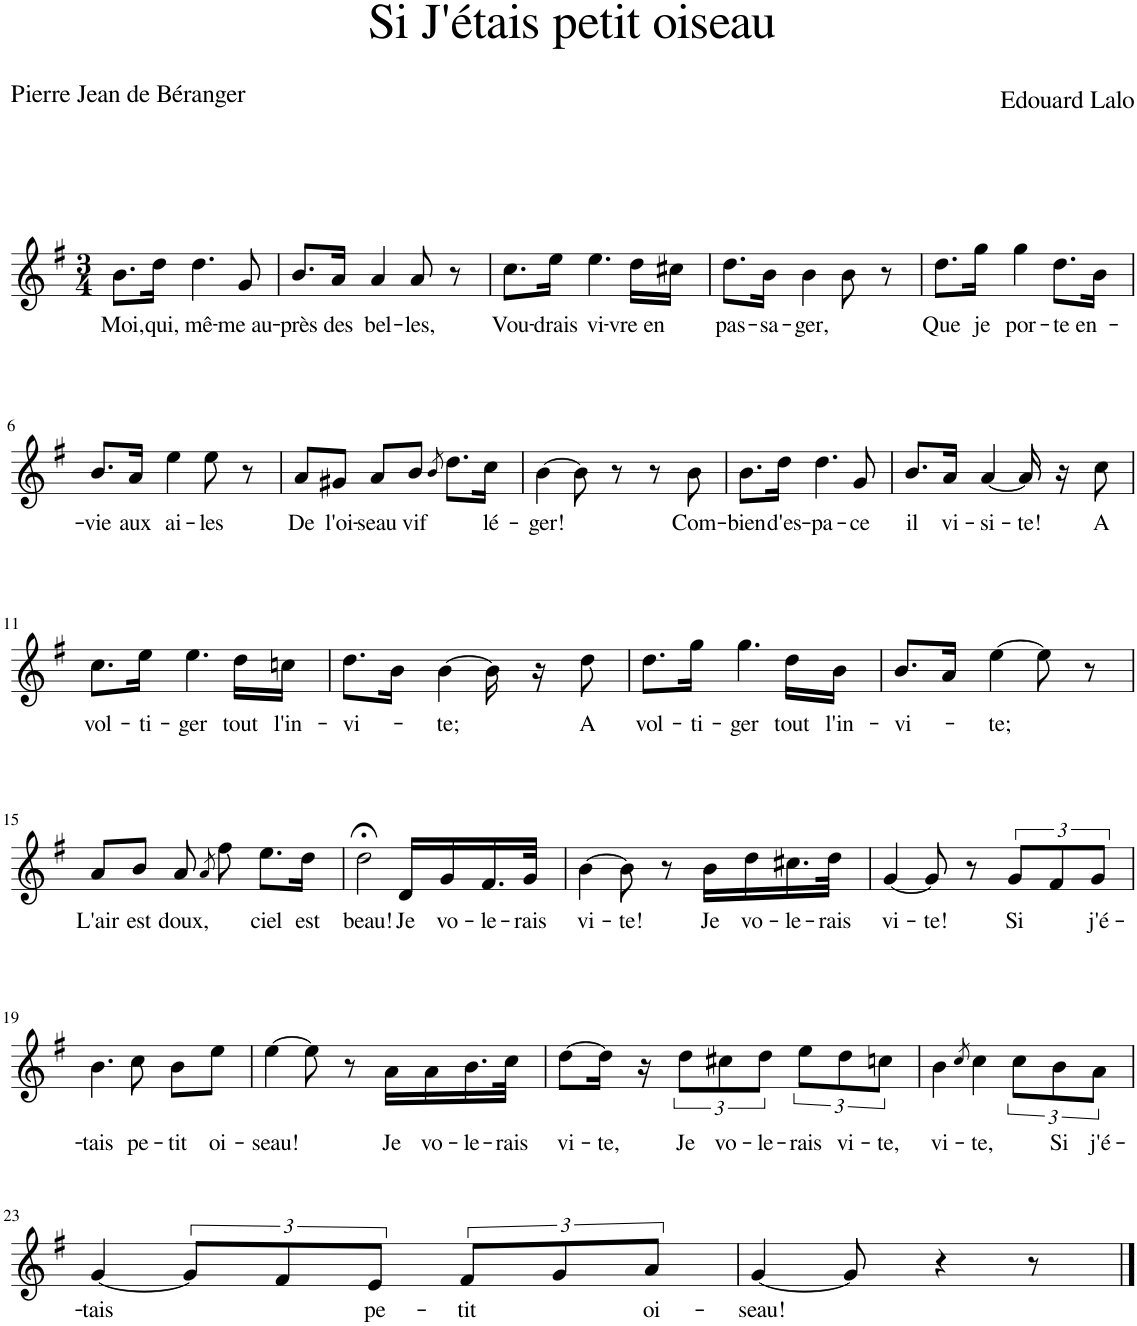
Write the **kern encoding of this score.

**kern	**text
*part1	*part1
*staff1	*staff1
*I"Piano	*
*I'Pno	*
*clefG2	*
*k[f#]	*
*M3/4	*
=1	=1
!	!LO:LY:b
8.b\L	Moi,
!	!LO:LY:b
16dd\Jk	qui,
!	!LO:LY:b
4.dd\	mê-
!	!LO:LY:b
8g/	-me au-
=2	=2
!	!LO:LY:b
8.b/L	-près
!	!LO:LY:b
16a/Jk	des
!	!LO:LY:b
4a/	bel-
!	!LO:LY:b
8a/	-les,
8r	.
=3	=3
!	!LO:LY:b
8.cc\L	Vou-
!	!LO:LY:b
16ee\Jk	-drais
!	!LO:LY:b
4.ee\	vi-
!	!LO:LY:b
16dd\LL	-vre en
16cc#X\JJ	.
=4	=4
!	!LO:LY:b
8.dd\L	pas-
!	!LO:LY:b
16b\Jk	-sa-
!	!LO:LY:b
4b\	-ger,
8b\	.
8r	.
=5	=5
!	!LO:LY:b
8.dd\L	Que
!	!LO:LY:b
16gg\Jk	je
!	!LO:LY:b
4gg\	por-
!	!LO:LY:b
8.dd\L	-te en-
16b\Jk	.
!!LO:LB:g=z
=6	=6
!	!LO:LY:b
8.b/L	-vie
!	!LO:LY:b
16a/Jk	aux
!	!LO:LY:b
4ee\	ai-
!	!LO:LY:b
8ee\	-les
8r	.
=7	=7
!	!LO:LY:b
8a/L	De
!	!LO:LY:b
8g#X/J	l'oi-
!	!LO:LY:b
8a/L	-seau
!	!LO:LY:b
8b/J	vif
8qb/	.
8.dd\L	.
!	!LO:LY:b
16cc\Jk	lé-
=8	=8
!	!LO:LY:b
[4b\	-ger!
8b\]	.
8r	.
8r	.
!	!LO:LY:b
8b\	Com-
=9	=9
!	!LO:LY:b
8.b\L	-bien
!	!LO:LY:b
16dd\Jk	d'es-
!	!LO:LY:b
4.dd\	-pa-
!	!LO:LY:b
8g/	-ce
=10	=10
!	!LO:LY:b
8.b/L	il
!	!LO:LY:b
16a/Jk	vi-
!	!LO:LY:b
[4a/	-si-
!	!LO:LY:b
16a/]	-te!
16r	.
!	!LO:LY:b
8cc\	A
!!LO:LB:g=z
=11	=11
!	!LO:LY:b
8.cc\L	vol-
!	!LO:LY:b
16ee\Jk	-ti-
!	!LO:LY:b
4.ee\	-ger
!	!LO:LY:b
16dd\LL	tout
!	!LO:LY:b
16ccn\JJ	l'in-
=12	=12
!	!LO:LY:b
8.dd\L	-vi-
16b\Jk	.
!	!LO:LY:b
[4b\	-te;
16b\]	.
16r	.
!	!LO:LY:b
8dd\	A
=13	=13
!	!LO:LY:b
8.dd\L	vol-
!	!LO:LY:b
16gg\Jk	-ti-
!	!LO:LY:b
4.gg\	-ger
!	!LO:LY:b
16dd\LL	tout
!	!LO:LY:b
16b\JJ	l'in-
=14	=14
!	!LO:LY:b
8.b/L	-vi-
16a/Jk	.
!	!LO:LY:b
[4ee\	-te;
8ee\]	.
8r	.
!!LO:LB:g=z
=15	=15
!	!LO:LY:b
8a/L	L'air
!	!LO:LY:b
8b/J	est
!	!LO:LY:b
8a/	doux,
8qa/	.
8ff#\	.
!	!LO:LY:b
8.ee\L	ciel
!	!LO:LY:b
16dd\Jk	est
=16	=16
!	!LO:LY:b
2dd;<\	beau!
!	!LO:LY:b
16d/LL	Je
!	!LO:LY:b
16g/	vo-
!	!LO:LY:b
16.f#/	-le-
!	!LO:LY:b
32g/JJk	-rais
=17	=17
!	!LO:LY:b
[4b\	vi-
!	!LO:LY:b
8b\]	-te!
8r	.
!	!LO:LY:b
16b\LL	Je
!	!LO:LY:b
16dd\	vo-
!	!LO:LY:b
16.cc#X\	-le-
!	!LO:LY:b
32dd\JJk	-rais
=18	=18
!	!LO:LY:b
[4g/	vi-
!	!LO:LY:b
8g/]	-te!
8r	.
!	!LO:LY:b
12g/L	Si
12f#/	.
!	!LO:LY:b
12g/J	j'é-
!!LO:LB:g=z
=19	=19
!	!LO:LY:b
4.b\	-tais
!	!LO:LY:b
8cc\	pe-
!	!LO:LY:b
8b\L	-tit
!	!LO:LY:b
8ee\J	oi-
=20	=20
!	!LO:LY:b
[4ee\	-seau!
8ee\]	.
8r	.
!	!LO:LY:b
16a\LL	Je
!	!LO:LY:b
16a\	vo-
!	!LO:LY:b
16.b\	-le-
!	!LO:LY:b
32cc\JJk	-rais
=21	=21
!	!LO:LY:b
[8dd\L	vi-
!	!LO:LY:b
16dd\Jk]	-te,
16r	.
!	!LO:LY:b
12dd\L	Je
!	!LO:LY:b
12cc#X\	vo-
!	!LO:LY:b
12dd\J	-le-
!	!LO:LY:b
12ee\L	-rais
!	!LO:LY:b
12dd\	vi-
!	!LO:LY:b
12ccn\J	-te,
=22	=22
!	!LO:LY:b
4b\	vi-
8qcc/	.
!	!LO:LY:b
4cc\	-te,
12cc\L	.
!	!LO:LY:b
12b\	Si
!	!LO:LY:b
12a\J	j'é-
!!LO:LB:g=z
=23	=23
!	!LO:LY:b
[4g/	-tais
12g/L]	.
12f#/	.
!	!LO:LY:b
12e/J	pe-
!	!LO:LY:b
12f#/L	-tit
12g/	.
!	!LO:LY:b
12a/J	oi-
=24	=24
!	!LO:LY:b
[4g/	-seau!
8g/]	.
4r	.
8r	.
==	==
*-	*-
